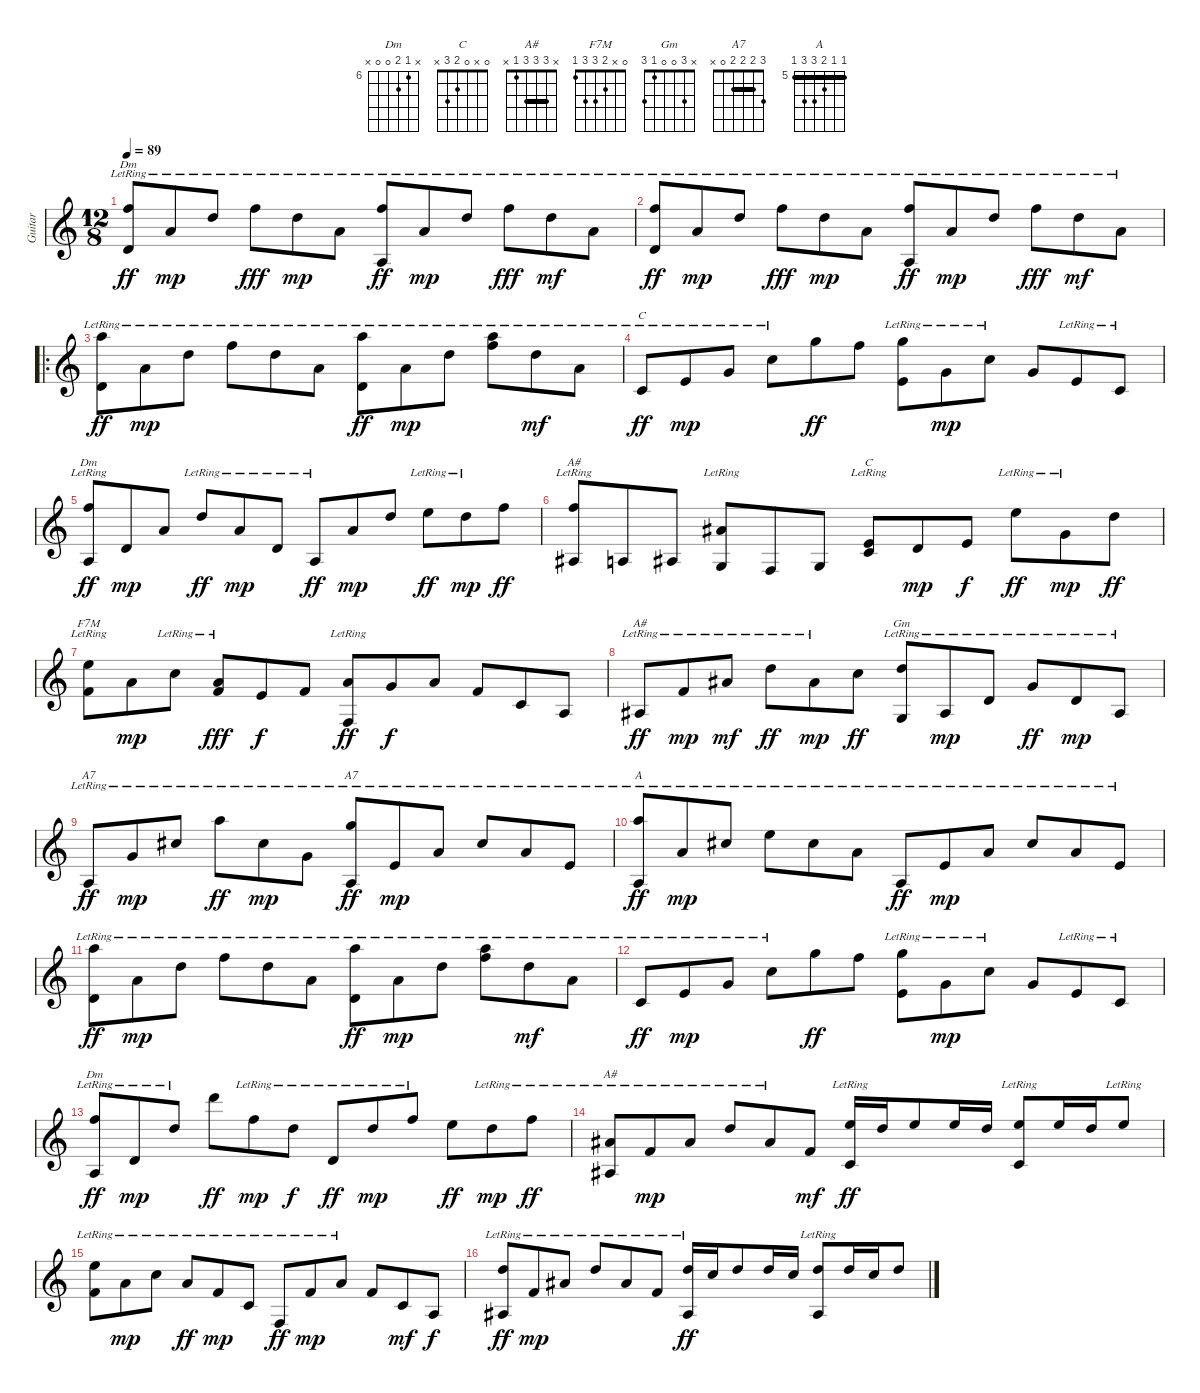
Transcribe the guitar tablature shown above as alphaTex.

\track ("Guitar" "Guitar") {solo instrument acousticguitarnylon}
\staff {score}
\tuning (E4 B3 G3 D3 A2 E2) {hide}
\chord ("Dm" 5 6 7 7 5 x) {firstfret 5}
\chord ("C" 0 1 0 2 3 x)
\chord ("Dm" 1 3 2 0 0 x)
\chord ("A#" 1 3 3 3 1 x) {barre 1}
\chord ("C" 0 x 0 2 3 x)
\chord ("F7M" 0 x 2 3 3 1)
\chord ("A#" x 3 3 3 1 x)
\chord ("Gm" x 3 0 0 1 3)
\chord ("A7" 5 5 6 5 x 5) {firstfret 5 barre 5}
\chord ("A7" 3 2 2 2 0 x) {barre 2}
\chord ("A" 5 5 6 7 7 5) {firstfret 5 barre 5}
\chord ("Dm" x 6 7 0 0 x) {firstfret 6}
\chord ("A#" x 3 3 3 1 x) {barre 3}
\ts (12 8)
\tempo 89
\clef g2
\ks c
(6.2{lr} 5.5{lr}).8{ch "Dm" dy ff instrument acousticguitarnylon} 7.4{lr}.8{dy mp} 7.3{lr}.8 6.2{lr}.8{dy fff} 7.3{lr}.8{dy mp} 7.4{lr}.8 (6.2{lr} 5.6{lr}).8{dy ff} 7.4{lr}.8{dy mp} 7.3{lr}.8 6.2{lr}.8{dy fff} 7.3{lr}.8{dy mf} 7.4{lr}.8 |
(6.2{lr} 5.5{lr}).8{dy ff} 7.4{lr}.8{dy mp} 7.3{lr}.8 6.2{lr}.8{dy fff} 7.3{lr}.8{dy mp} 7.4{lr}.8 (6.2{lr} 5.6{lr}).8{dy ff} 7.4{lr}.8{dy mp} 7.3{lr}.8 6.2{lr}.8{dy fff} 7.3{lr}.8{dy mf} 7.4{lr}.8 |
\ro
(5.1{lr} 5.5{lr}).8{dy ff} 7.4{lr}.8{dy mp} 7.3{lr}.8 6.2{lr}.8 7.3{lr}.8 7.4{lr}.8 (5.1{lr} 5.5{lr}).8{dy ff} 7.4{lr}.8{dy mp} 7.3{lr}.8 (5.1{lr} 6.2{lr}).8 7.3{lr}.8{dy mf} 7.4{lr}.8 |
3.5{lr}.8{ch "C" dy ff} 2.4{lr}.8{dy mp} 0.3{lr}.8 1.2{lr}.8 3.1.8{dy ff} 1.1.8 (3.1{lr} 2.4{lr}).8 0.3{lr}.8{dy mp} 1.2{lr}.8 0.3.8 2.4{lr}.8 3.5{lr}.8 |
(1.1{lr} 0.5{lr}).8{ch "Dm" dy ff} 0.4.8{dy mp} 2.3.8 3.2{lr}.8{dy ff} 2.3{lr}.8{dy mp} 0.4{lr}.8 0.5{lr}.8{dy ff} 2.3.8{dy mp} 3.2.8 0.1{lr}.8{dy ff} 3.2{lr}.8{dy mp} 1.1.8{dy ff} |
(1.1{lr} 1.5).8{ch "A#"} 0.5.8 1.5.8 (3.3{lr} 3.6).8 1.6.8 3.6.8 (2.4 3.5{lr}).8{ch "C"} 0.4.8{dy mp} 2.4.8{dy f} 0.1{lr}.8{dy ff} 0.3{lr}.8{dy mp} 3.2.8{dy ff} |
(0.1{lr} 3.4{lr}).8{ch "F7M"} 2.3.8{dy mp} 1.2{lr}.8 (2.3{lr} 3.4).8{dy fff} 2.4.8{dy f} 3.4.8 (2.3 1.6{lr}).8{dy ff} 0.3.8{dy f} 2.3.8 3.4.8 3.5.8 0.5.8 |
1.5{lr}.8{ch "A#" dy ff} 3.4{lr}.8{dy mp} 3.3{lr}.8{dy mf} 3.2{lr}.8{dy ff} 3.3{lr}.8{dy mp} 1.2.8{dy ff} (3.2{lr} 3.6{lr}).8{ch "Gm"} 1.5{lr}.8{dy mp} 0.4{lr}.8 0.3{lr}.8{dy ff} 0.4{lr}.8{dy mp} 1.5{lr}.8 |
5.6{lr}.8{ch "A7" dy ff} 5.4{lr}.8{dy mp} 6.3{lr}.8 5.1{lr}.8{dy ff} 6.3{lr}.8{dy mp} 5.4{lr}.8 (3.1{lr} 0.5{lr}).8{ch "A7" dy ff} 2.4{lr}.8{dy mp} 2.3{lr}.8 2.2{lr}.8 2.3{lr}.8 2.4{lr}.8 |
(5.1{lr} 5.6{lr}).8{ch "A" dy ff} 7.4{lr}.8{dy mp} 6.3{lr}.8 5.2{lr}.8 6.3{lr}.8 7.4{lr}.8 5.6{lr}.8{dy ff} 7.5{lr}.8{dy mp} 7.4{lr}.8 6.3{lr}.8 7.4{lr}.8 7.5{lr}.8 |
(5.1{lr} 5.5{lr}).8{dy ff} 7.4{lr}.8{dy mp} 7.3{lr}.8 6.2{lr}.8 7.3{lr}.8 7.4{lr}.8 (5.1{lr} 5.5{lr}).8{dy ff} 7.4{lr}.8{dy mp} 7.3{lr}.8 (5.1{lr} 6.2{lr}).8 7.3{lr}.8{dy mf} 7.4{lr}.8 |
3.5{lr}.8{dy ff} 2.4{lr}.8{dy mp} 0.3{lr}.8 1.2{lr}.8 3.1.8{dy ff} 1.1.8 (3.1{lr} 2.4{lr}).8 0.3{lr}.8{dy mp} 1.2{lr}.8 0.3.8 2.4{lr}.8 3.5{lr}.8 |
(6.2{lr} 0.5{lr}).8{ch "Dm" dy ff} 0.4{lr}.8{dy mp} 7.3{lr}.8 10.1.8{dy ff} 6.2{lr}.8{dy mp} 7.3{lr}.8{dy f} 0.4{lr}.8{dy ff} 7.3{lr}.8{dy mp} 6.2{lr}.8 0.1.8{dy ff} 7.3{lr}.8{dy mp} 6.2{lr}.8{dy ff} |
(3.3{lr} 1.5{lr}).8{ch "A#"} 3.4{lr}.8{dy mp} 3.3{lr}.8 3.2{lr}.8 3.3{lr}.8 3.4.8{dy mf} (5.2 3.5{lr}).16{dy ff} 3.2.16 5.2.8 5.2.16 3.2.16 (5.2 3.5{lr}).8 5.2.16 3.2.16 5.2{lr}.8 |
(0.1{lr} 3.4{lr}).8 2.3{lr}.8{dy mp} 1.2{lr}.8 2.3{lr}.8{dy ff} 3.4{lr}.8{dy mp} 3.5{lr}.8 1.6{lr}.8{dy ff} 3.4{lr}.8{dy mp} 2.3{lr}.8 3.4.8 3.5.8{dy mf} 0.5.8{dy f} |
(3.2{lr} 1.5{lr}).8{dy ff} 3.4{lr}.8{dy mp} 3.3{lr}.8 3.2{lr}.8 3.3{lr}.8 3.4{lr}.8 (3.2 1.5{lr}).16{dy ff} 1.2.16 3.2.8 3.2.16 1.2.16 (3.2 1.5{lr}).8 3.2.16 1.2.16 3.2.8
